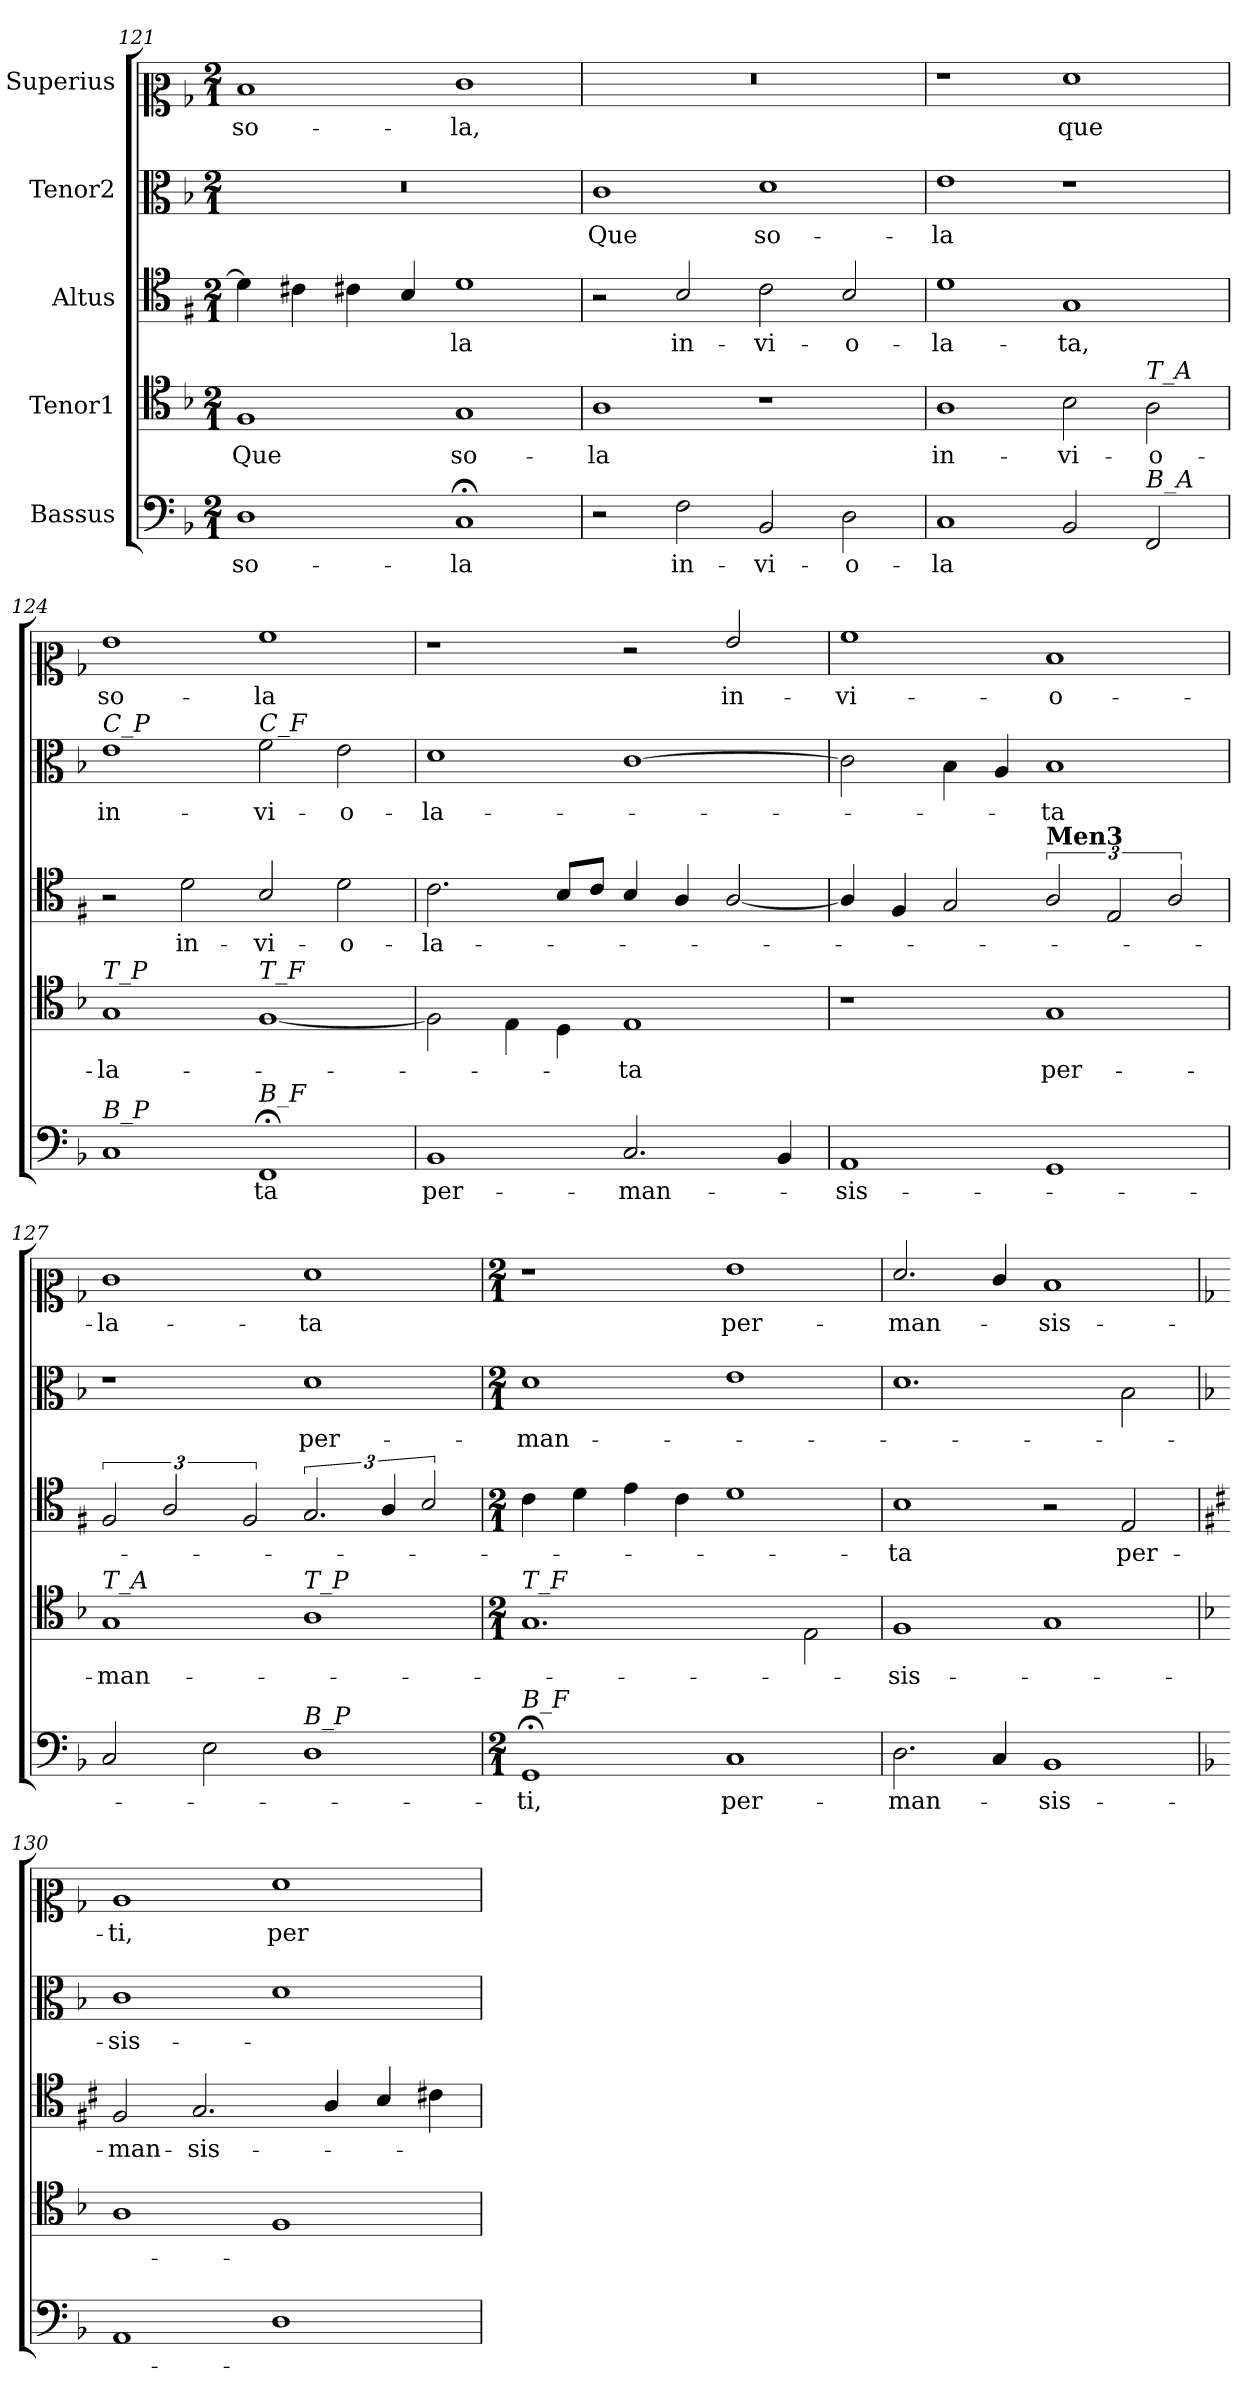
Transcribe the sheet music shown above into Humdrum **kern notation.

**kern	**text	**kern	**text	**kern	**text	**kern	**text	**kern	**text
*part5	*part5	*part4	*part4	*part3	*part3	*part2	*part2	*part1	*part1
*staff5	*staff5	*staff4	*staff4	*staff3	*staff3	*staff2	*staff2	*staff1	*staff1
*I"Bassus	*	*I"Tenor1	*	*I"Altus	*	*I"Tenor2	*	*I"Superius	*
*clefF4	*	*clefC4	*	*clefC4	*	*clefC3	*	*clefC2	*
*	*	*	*	*ITrd1c2	*	*	*	*	*
*k[b-]	*	*k[b-]	*	*k[b-]	*	*k[b-]	*	*k[b-]	*
*F:	*	*F:	*	*F:	*	*	*	*F:	*
*M2/1	*	*M2/1	*	*M2/1	*	*M2/1	*	*M2/1	*
=121	=121	=121	=121	=121	=121	=121	=121	=121	=121
!	!LO:LY:b	!	!LO:LY:b	!	!	!	!	!	!LO:LY:b
1D	so-	1F	Que	4c\]	.	0r	.	1d	so-
.	.	.	.	4Bni\	.	.	.	.	.
.	.	.	.	4Bni\	.	.	.	.	.
.	.	.	.	4A/	.	.	.	.	.
!	!LO:LY:b	!	!LO:LY:b	!	!LO:LY:b	!	!	!	!LO:LY:b
1C;<	-la	1G	so-	1c	-la	.	.	1e	-la,
=122	=122	=122	=122	=122	=122	=122	=122	=122	=122
!	!	!	!LO:LY:b	!	!	!	!LO:LY:b	!	!
2r	.	1A	-la	2r	.	1c	Que	0r	.
!	!LO:LY:b	!	!	!	!LO:LY:b	!	!	!	!
2F\	in-	.	.	2A/	in-	.	.	.	.
!	!LO:LY:b	!	!	!	!LO:LY:b	!	!LO:LY:b	!	!
2BB-/	-vi-	1r	.	2B-\	-vi-	1d	so-	.	.
!	!LO:LY:b	!	!	!	!LO:LY:b	!	!	!	!
2D\	-o-	.	.	2A/	-o-	.	.	.	.
=123	=123	=123	=123	=123	=123	=123	=123	=123	=123
!	!LO:LY:b	!	!LO:LY:b	!	!LO:LY:b	!	!LO:LY:b	!	!
1C	-la	1A	in-	1c	-la-	1e	-la	1r	.
!	!	!	!LO:LY:b	!	!LO:LY:b	!	!	!	!LO:LY:b
2BB-/	.	2B-\	-vi-	1F	-ta,	1r	.	1f	que
!	!	!LO:TX:a:i:t=T_A	!	!	!	!	!	!	!
!LO:TX:a:i:t=B_A	!	!	!	!	!	!	!	!	!
!	!	!	!LO:LY:b	!	!	!	!	!	!
2FF/	.	2A\	-o-	.	.	.	.	.	.
=124	=124	=124	=124	=124	=124	=124	=124	=124	=124
!	!	!	!	!	!	!LO:TX:a:i:t=C_P	!	!	!
!	!	!LO:TX:a:i:t=T_P	!	!	!	!	!	!	!
!LO:TX:a:i:t=B_P	!	!	!	!	!	!	!	!	!
!	!	!	!LO:LY:b	!	!	!	!LO:LY:b	!	!LO:LY:b
1C	.	1G	-la-	2r	.	1e	in-	1g	so-
!	!	!	!	!	!LO:LY:b	!	!	!	!
.	.	.	.	2c\	in-	.	.	.	.
!	!	!	!	!	!	!LO:TX:a:i:t=C_F	!	!	!
!	!	!LO:TX:a:i:t=T_F	!	!	!	!	!	!	!
!LO:TX:a:i:t=B_F	!	!	!	!	!	!	!	!	!
!	!LO:LY:b	!	!	!	!LO:LY:b	!	!LO:LY:b	!	!LO:LY:b
1FF;<	ta	[1F	.	2A/	-vi-	2f\	-vi-	1a	-la
!	!	!	!	!	!LO:LY:b	!	!LO:LY:b	!	!
.	.	.	.	2c\	-o-	2e\	-o-	.	.
!!LO:PB:g=z
=125	=125	=125	=125	=125	=125	=125	=125	=125	=125
!	!LO:LY:b	!	!	!	!LO:LY:b	!	!LO:LY:b	!	!
1BB-	per-	2F\]	.	2.B-\	-la-	1d	-la-	1r	.
.	.	4E\	.	.	.	.	.	.	.
.	.	4D\	.	8A/L	.	.	.	.	.
.	.	.	.	8B-/J	.	.	.	.	.
!	!LO:LY:b	!	!LO:LY:b	!	!	!	!	!	!
2.C/	-man-	1E	-ta	4A/	.	[1c	.	2r	.
.	.	.	.	4G/	.	.	.	.	.
!	!	!	!	!	!	!	!	!	!LO:LY:b
.	.	.	.	[2G/	.	.	.	2g/	in-
4BB-/	.	.	.	.	.	.	.	.	.
=126	=126	=126	=126	=126	=126	=126	=126	=126	=126
!	!LO:LY:b	!	!	!	!	!	!	!	!LO:LY:b
1AA	-sis-	1r	.	4G/]	.	2c\]	.	1a	-vi-
.	.	.	.	4E/	.	.	.	.	.
.	.	.	.	2F/	.	4B-\	.	.	.
.	.	.	.	.	.	4A/	.	.	.
!	!	!	!	!LO:TX:a:B:t=Men3	!	!	!	!	!
!	!	!	!LO:LY:b	!	!	!	!LO:LY:b	!	!LO:LY:b
1GG	.	1G	per-	3G/	.	1B-	-ta	1d	-o-
.	.	.	.	3D/	.	.	.	.	.
.	.	.	.	3G/	.	.	.	.	.
=127	=127	=127	=127	=127	=127	=127	=127	=127	=127
!	!	!LO:TX:a:i:t=T_A	!	!	!	!	!	!	!
!	!	!	!LO:LY:b	!	!	!	!	!	!LO:LY:b
2C/	.	1G	-man-	3E/	.	1r	.	1e	-la-
.	.	.	.	3G/	.	.	.	.	.
2E\	.	.	.	.	.	.	.	.	.
.	.	.	.	3E/	.	.	.	.	.
!	!	!LO:TX:a:i:t=T_P	!	!	!	!	!	!	!
!LO:TX:a:i:t=B_P	!	!	!	!	!	!	!	!	!
!	!	!	!	!	!	!	!LO:LY:b	!	!LO:LY:b
1D	.	1A	.	3.F/	.	1d	per-	1f	-ta
.	.	.	.	6G/	.	.	.	.	.
.	.	.	.	3A/	.	.	.	.	.
=128	=128	=128	=128	=128	=128	=128	=128	=128	=128
*M2/1	*	*M2/1	*	*M2/1	*	*M2/1	*	*M2/1	*
!	!	!LO:TX:a:i:t=T_F	!	!	!	!	!	!	!
!LO:TX:a:i:t=B_F	!	!	!	!	!	!	!	!	!
!	!LO:LY:b	!	!	!	!	!	!LO:LY:b	!	!
1GG;<	-ti,	1.G	.	4B-\	.	1d	-man-	1r	.
.	.	.	.	4c\	.	.	.	.	.
.	.	.	.	4d\	.	.	.	.	.
.	.	.	.	4B-\	.	.	.	.	.
!	!LO:LY:b	!	!	!	!	!	!	!	!LO:LY:b
1C	per-	.	.	1c	.	1e	.	1g	per-
.	.	2E\	.	.	.	.	.	.	.
=129	=129	=129	=129	=129	=129	=129	=129	=129	=129
!	!LO:LY:b	!	!LO:LY:b	!	!LO:LY:b	!	!	!	!LO:LY:b
2.D\	-man-	1F	-sis-	1A	-ta	1.d	.	2.f/	-man-
4C/	.	.	.	.	.	.	.	4e/	.
!	!LO:LY:b	!	!	!	!	!	!	!	!LO:LY:b
1BB-	-sis-	1G	.	2r	.	.	.	1d	-sis-
!	!	!	!	!	!LO:LY:b	!	!	!	!
.	.	.	.	2D/	per-	2B-\	.	.	.
=130	=130	=130	=130	=130	=130	=130	=130	=130	=130
*	*	*	*	*k[]	*	*	*	*	*
*	*	*	*	*C:	*	*	*	*	*
!	!	!	!	!	!LO:LY:b	!	!LO:LY:b	!	!LO:LY:b
1AA	.	1A	.	2E/	-man-	1c	-sis-	1c	-ti,
!	!	!	!	!	!LO:LY:b	!	!	!	!
.	.	.	.	2.F/	-sis-	.	.	.	.
!	!	!	!	!	!	!	!	!	!LO:LY:b
1D	.	1F	.	.	.	1d	.	1f	per-
.	.	.	.	4G/	.	.	.	.	.
.	.	.	.	4A/	.	.	.	.	.
.	.	.	.	4Bni\	.	.	.	.	.
=	=	=	=	=	=	=	=	=	=
*-	*-	*-	*-	*-	*-	*-	*-	*-	*-
